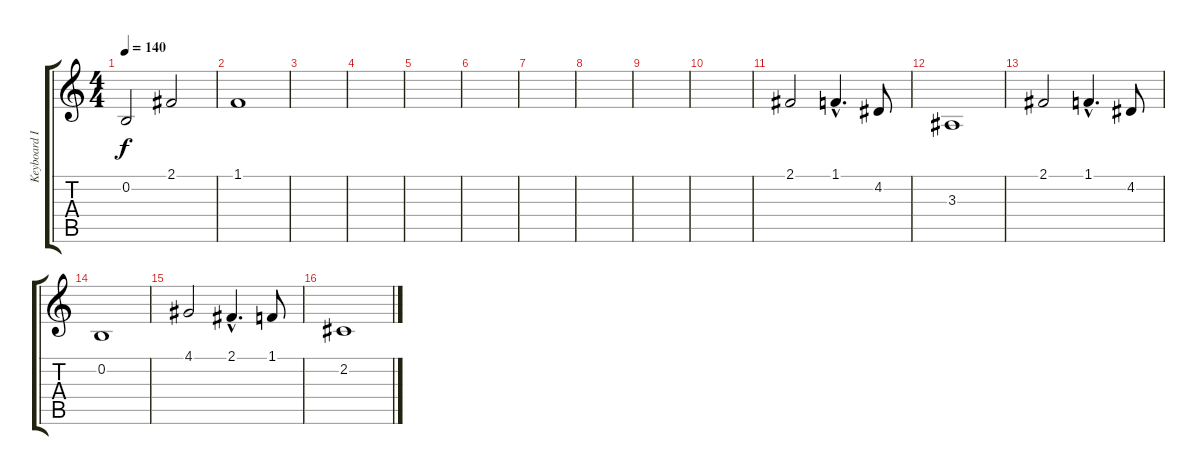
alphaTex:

\track ("Keyboard I" "Keyboard I") {instrument pad1newage}
\staff {score tabs}
\tuning (E4 B3 G3 D3 A2 E2) {hide}
\ts (4 4)
\tempo 140
\clef g2
\ks c
0.2.2{dy f} 2.1.2 |
1.1.1 |
|
|
|
|
|
|
|
|
2.1.2 1.1{hac}.4{d} 4.2.8 |
3.3.1 |
2.1.2 1.1{hac}.4{d} 4.2.8 |
0.2.1 |
4.1.2 2.1{hac}.4{d} 1.1.8 |
2.2.1
